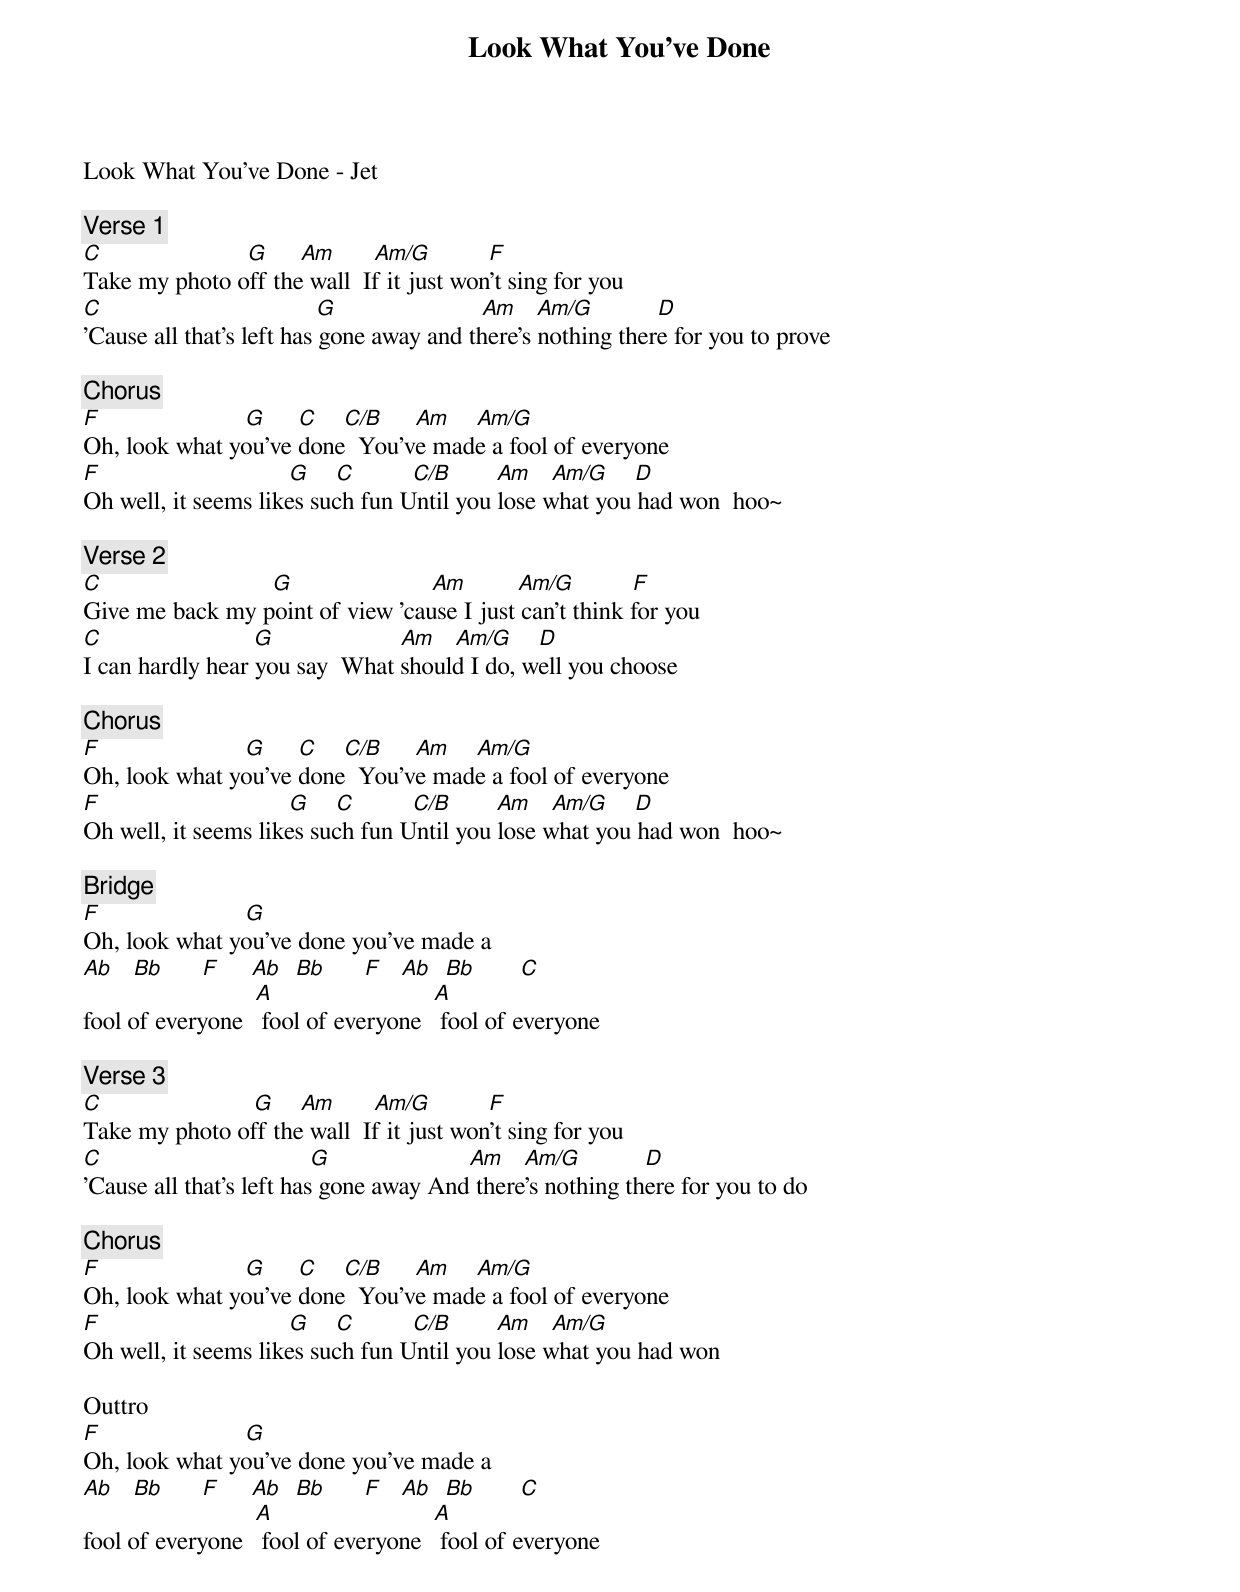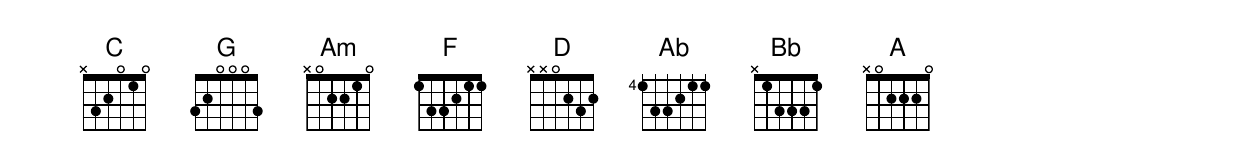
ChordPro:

{title: Look What You've Done}
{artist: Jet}
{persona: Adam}
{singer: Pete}
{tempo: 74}
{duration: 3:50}
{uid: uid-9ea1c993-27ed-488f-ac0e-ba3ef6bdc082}
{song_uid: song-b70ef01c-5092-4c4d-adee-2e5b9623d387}



Look What You’ve Done - Jet

{comment: Verse 1}
[C]                     		[G] 				[Am]      [Am/G]         [F]
Take my photo off the wall 	If it just won't sing for you
[C]                               			[G]                    			[Am]  	[Am/G]          [D]
'Cause all that's left has gone away and there's nothing there for you to prove

{comment: Chorus}
[F]                    			[G] 				[C]    [C/B]    	[Am]    [Am/G]
Oh, look what you've done 	You've made a fool of everyone
[F]                            		[G] 			[C]         [C/B]      	[Am]   [Am/G]   	[D]
Oh well, it seems likes such fun Until you lose what you had won  hoo~

{comment: Verse 2}
[C]                        			[G]                    		[Am]        [Am/G]         [F]
Give me back my point of view 'cause I just can't think for you
[C]                      		[G]                  		[Am]   [Am/G]   	[D]
I can hardly hear you say 	What should I do, well you choose

{comment: Chorus}
[F]                    			[G] 				[C]    [C/B]    	[Am]    [Am/G]
Oh, look what you've done 	You've made a fool of everyone
[F]                            		[G] 			[C]         [C/B]      	[Am]   [Am/G]   	[D]
Oh well, it seems likes such fun Until you lose what you had won  hoo~

{comment: Bridge}
[F]                    			[G]
Oh, look what you've done you've made a
[Ab]  	[Bb]      [F]   		[Ab]  [Bb]      [F] 		[Ab]  [Bb]     	 [C]
fool of everyone 	[A] fool of everyone 	[A] fool of everyone

{comment: Verse 3}
[C]                     			[G] 			[Am]      [Am/G]         [F]
Take my photo off the wall 	If it just won't sing for you
[C]                               		[G]                    		[Am]  	[Am/G]          [D]
'Cause all that's left has gone away And there's nothing there for you to do

{comment: Chorus}
[F]                    			[G] 				[C]    [C/B]    	[Am]    [Am/G]
Oh, look what you've done 	You've made a fool of everyone
[F]                            		[G] 			[C]         [C/B]      	[Am]   [Am/G]
Oh well, it seems likes such fun Until you lose what you had won

Outtro
[F]                    			[G]
Oh, look what you've done you've made a
[Ab]  	[Bb]      [F]   		[Ab]  [Bb]      [F] 		[Ab]  [Bb]     	 [C]
fool of everyone 	[A] fool of everyone 	[A] fool of everyone
